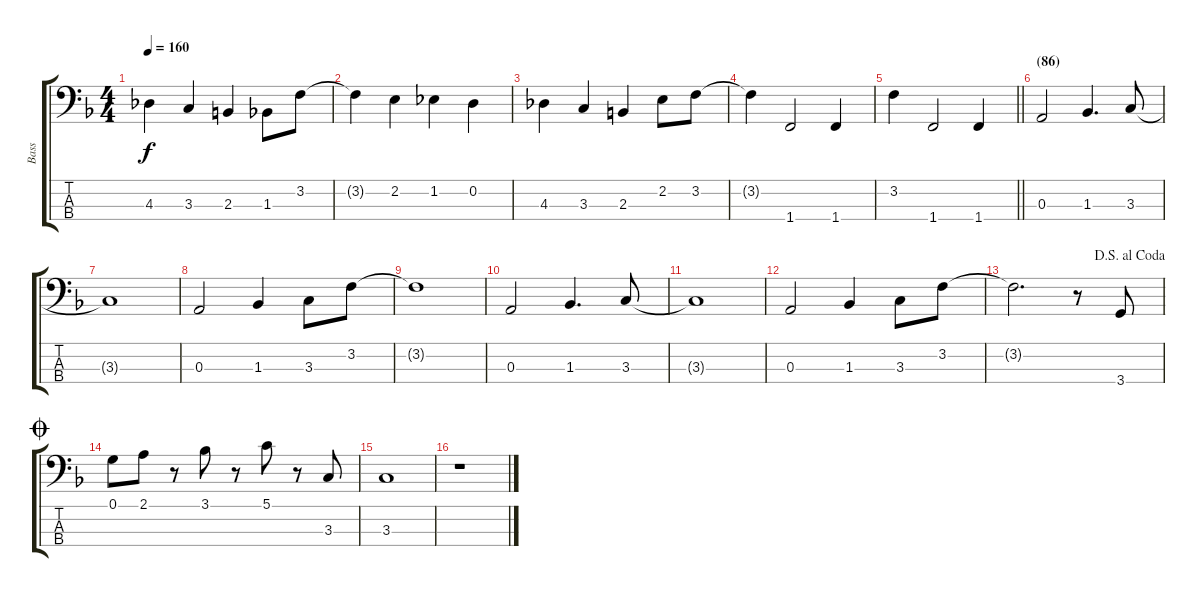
\track ("Bass" "Bass") {instrument electricbassfinger}
\staff {score tabs}
\tuning (G2 D2 A1 E1) {hide}
\ts (4 4)
\tempo 160
\clef f4
\ks f
4.3.4{dy f} 3.3.4 2.3.4 1.3.8 3.2.8 |
3.2{t}.4 2.2.4 1.2.4 0.2.4 |
4.3.4 3.3.4 2.3.4 2.2.8 3.2.8 |
3.2{t}.4 1.4.2 1.4.4 |
\barLineRight lightlight
3.2.4 1.4.2 1.4.4 |
\section ("" "(86)")
0.3.2 1.3.4{d} 3.3.8 |
3.3{t}.1 |
0.3.2 1.3.4 3.3.8 3.2.8 |
3.2{t}.1 |
0.3.2 1.3.4{d} 3.3.8 |
3.3{t}.1 |
0.3.2 1.3.4 3.3.8 3.2.8 |
\jump dalsegnoalcoda
3.2{t}.2{d} r.8 3.4.8 |
\jump coda
0.1.8 2.1.8 r.8 3.1.8 r.8 5.1.8 r.8 3.3.8 |
3.3.1 |
r.1
